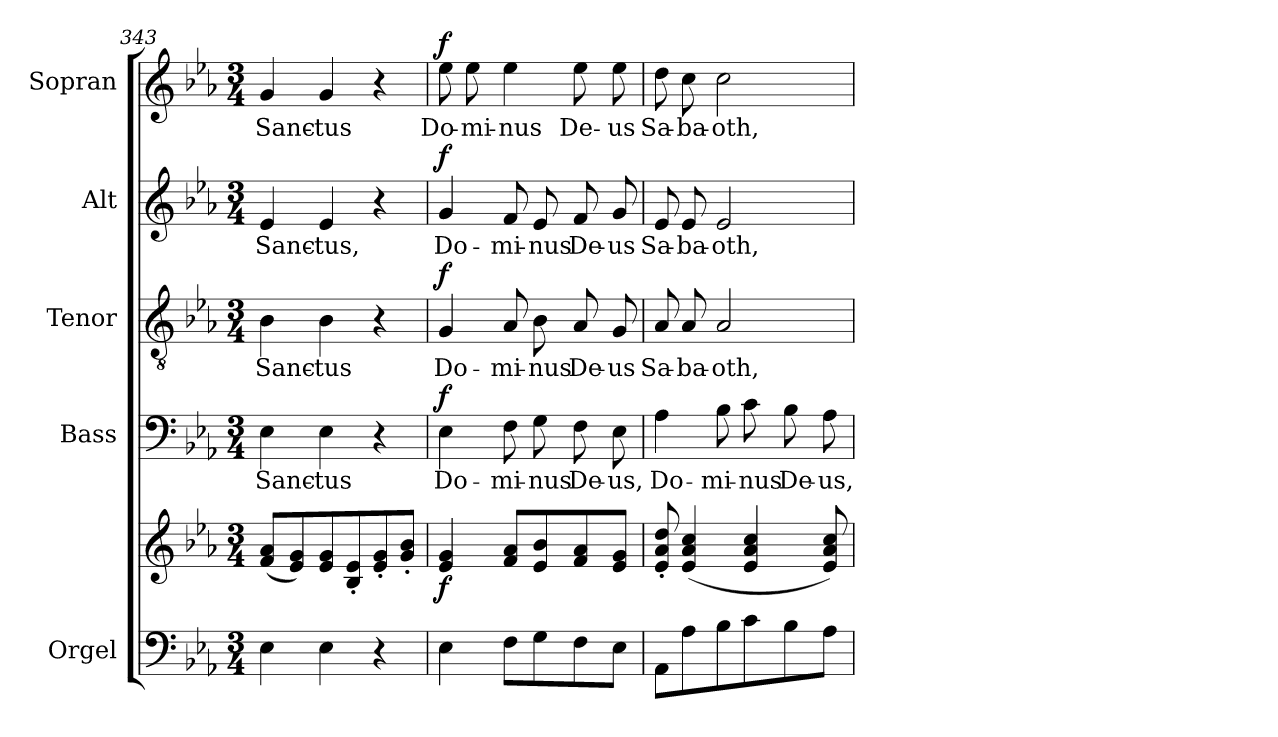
**kern	**kern	**dynam	**kern	**text	**dynam	**kern	**text	**dynam	**kern	**text	**dynam	**kern	**text	**dynam
*part5	*part5	*part5	*part4	*part4	*part4	*part3	*part3	*part3	*part2	*part2	*part2	*part1	*part1	*part1
*staff6	*staff5	*staff5/6	*staff4	*staff4	*staff4	*staff3	*staff3	*staff3	*staff2	*staff2	*staff2	*staff1	*staff1	*staff1
*I"Orgel	*	*	*I"Bass	*	*	*I"Tenor	*	*	*I"Alt	*	*	*I"Sopran	*	*
*I'Org.	*	*	*I'B.	*	*	*I'T.	*	*	*I'A.	*	*	*I'S.	*	*
*clefF4	*clefG2	*	*clefF4	*	*	*clefGv2	*	*	*clefG2	*	*	*clefG2	*	*
*k[b-e-a-]	*k[b-e-a-]	*	*k[b-e-a-]	*	*	*k[b-e-a-]	*	*	*k[b-e-a-]	*	*	*k[b-e-a-]	*	*
*E-:	*E-:	*	*E-:	*	*	*E-:	*	*	*E-:	*	*	*E-:	*	*
*M3/4	*M3/4	*	*M3/4	*	*	*M3/4	*	*	*M3/4	*	*	*M3/4	*	*
=343	=343	=343	=343	=343	=343	=343	=343	=343	=343	=343	=343	=343	=343	=343
!	!	!	!	!LO:LY:b	!	!	!LO:LY:b	!	!	!LO:LY:b	!	!	!LO:LY:b	!
4E-\	(<8f/ 8a-/L	.	4E-\	Sanc-	.	4B-\	Sanc-	.	4e-/	Sanc-	.	4g/	Sanc-	.
.	8e-/ 8g/)	.	.	.	.	.	.	.	.	.	.	.	.	.
!	!	!	!	!LO:LY:b	!	!	!LO:LY:b	!	!	!LO:LY:b	!	!	!LO:LY:b	!
4E-\	8e-/ 8g/	.	4E-\	-tus	.	4B-\	-tus	.	4e-/	-tus,	.	4g/	-tus	.
.	8B-/'< 8e-/'<	.	.	.	.	.	.	.	.	.	.	.	.	.
4r	8e-/'< 8g/'<	.	4r	.	.	4r	.	.	4r	.	.	4r	.	.
.	8g/'< 8b-/'<J	.	.	.	.	.	.	.	.	.	.	.	.	.
=344	=344	=344	=344	=344	=344	=344	=344	=344	=344	=344	=344	=344	=344	=344
!	!	!LO:DY:b	!	!LO:LY:b	!LO:DY:a	!	!LO:LY:b	!LO:DY:a	!	!LO:LY:b	!LO:DY:a	!	!LO:LY:b	!LO:DY:a
4E-\	4e-/ 4g/	f	4E-\	Do-	f	4G/	Do-	f	4g/	Do-	f	8ee-\	Do-	f
!	!	!	!	!	!	!	!	!	!	!	!	!	!LO:LY:b	!
.	.	.	.	.	.	.	.	.	.	.	.	8ee-\	-mi-	.
!	!	!	!	!LO:LY:b	!	!	!LO:LY:b	!	!	!LO:LY:b	!	!	!LO:LY:b	!
8F\L	8f/ 8a-/L	.	8F\	-mi-	.	8A-/	-mi-	.	8f/	-mi-	.	4ee-\	-nus	.
!	!	!	!	!LO:LY:b	!	!	!LO:LY:b	!	!	!LO:LY:b	!	!	!	!
8G\	8e-/ 8b-/	.	8G\	-nus	.	8B-\	-nus	.	8e-/	-nus	.	.	.	.
!	!	!	!	!LO:LY:b	!	!	!LO:LY:b	!	!	!LO:LY:b	!	!	!LO:LY:b	!
8F\	8f/ 8a-/	.	8F\	De-	.	8A-/	De-	.	8f/	De-	.	8ee-\	De-	.
!	!	!	!	!LO:LY:b	!	!	!LO:LY:b	!	!	!LO:LY:b	!	!	!LO:LY:b	!
8E-\J	8e-/ 8g/J	.	8E-\	-us,	.	8G/	-us	.	8g/	-us	.	8ee-\	-us	.
=345	=345	=345	=345	=345	=345	=345	=345	=345	=345	=345	=345	=345	=345	=345
!	!	!	!	!LO:LY:b	!	!	!LO:LY:b	!	!	!LO:LY:b	!	!	!LO:LY:b	!
8AA-\L	8e-/'< 8a-/'< 8dd/'<	.	4A-\	Do-	.	8A-/	Sa-	.	8e-/	Sa-	.	8dd\	Sa-	.
!	!	!	!	!	!	!	!LO:LY:b	!	!	!LO:LY:b	!	!	!LO:LY:b	!
8A-\	(<4e-/ 4a-/ 4cc/	.	.	.	.	8A-/	-ba-	.	8e-/	-ba-	.	8cc\	-ba-	.
!	!	!	!	!LO:LY:b	!	!	!LO:LY:b	!	!	!LO:LY:b	!	!	!LO:LY:b	!
8B-\	.	.	8B-\	-mi-	.	2A-/	-oth,	.	2e-/	-oth,	.	2cc\	-oth,	.
!	!	!	!	!LO:LY:b	!	!	!	!	!	!	!	!	!	!
8c\	4e-/ 4a-/ 4cc/	.	8c\	-nus	.	.	.	.	.	.	.	.	.	.
!	!	!	!	!LO:LY:b	!	!	!	!	!	!	!	!	!	!
8B-\	.	.	8B-\	De-	.	.	.	.	.	.	.	.	.	.
!	!	!	!	!LO:LY:b	!	!	!	!	!	!	!	!	!	!
8A-\J	8e-/ 8a-/ 8cc/)	.	8A-\	-us,	.	.	.	.	.	.	.	.	.	.
=	=	=	=	=	=	=	=	=	=	=	=	=	=	=
*-	*-	*-	*-	*-	*-	*-	*-	*-	*-	*-	*-	*-	*-	*-
